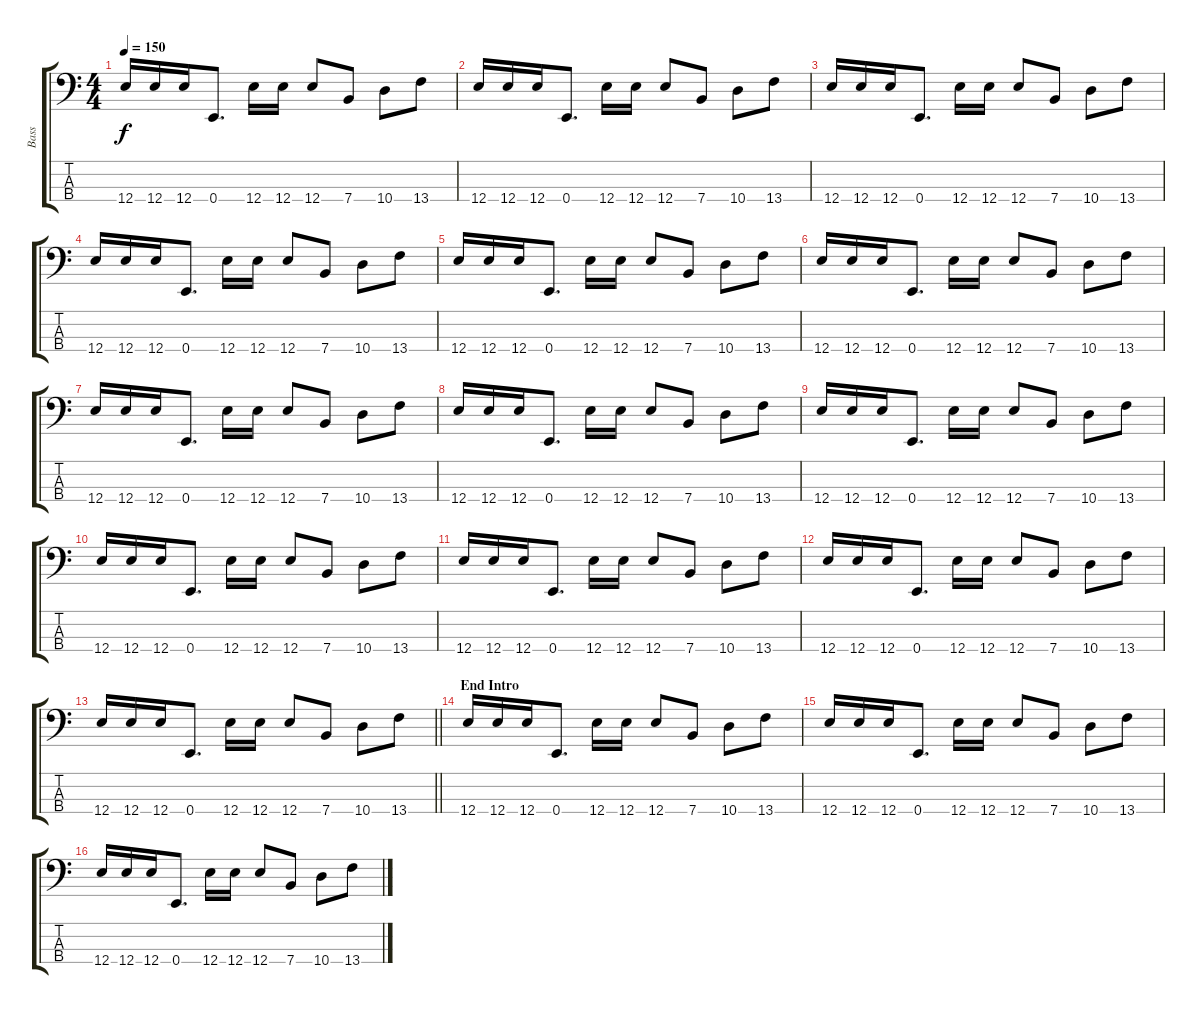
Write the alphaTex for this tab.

\track ("Bass" "Bass") {instrument electricbasspick}
\staff {score tabs}
\tuning (G2 D2 A1 E1) {hide}
\ts (4 4)
\tempo 150
\clef f4
\ks c
12.4.16{dy f} 12.4.16 12.4.16 0.4.8{d} 12.4.16 12.4.16 12.4.8 7.4.8 10.4.8 13.4.8 |
12.4.16 12.4.16 12.4.16 0.4.8{d} 12.4.16 12.4.16 12.4.8 7.4.8 10.4.8 13.4.8 |
12.4.16 12.4.16 12.4.16 0.4.8{d} 12.4.16 12.4.16 12.4.8 7.4.8 10.4.8 13.4.8 |
12.4.16 12.4.16 12.4.16 0.4.8{d} 12.4.16 12.4.16 12.4.8 7.4.8 10.4.8 13.4.8 |
12.4.16 12.4.16 12.4.16 0.4.8{d} 12.4.16 12.4.16 12.4.8 7.4.8 10.4.8 13.4.8 |
12.4.16 12.4.16 12.4.16 0.4.8{d} 12.4.16 12.4.16 12.4.8 7.4.8 10.4.8 13.4.8 |
12.4.16 12.4.16 12.4.16 0.4.8{d} 12.4.16 12.4.16 12.4.8 7.4.8 10.4.8 13.4.8 |
12.4.16 12.4.16 12.4.16 0.4.8{d} 12.4.16 12.4.16 12.4.8 7.4.8 10.4.8 13.4.8 |
12.4.16 12.4.16 12.4.16 0.4.8{d} 12.4.16 12.4.16 12.4.8 7.4.8 10.4.8 13.4.8 |
12.4.16 12.4.16 12.4.16 0.4.8{d} 12.4.16 12.4.16 12.4.8 7.4.8 10.4.8 13.4.8 |
12.4.16 12.4.16 12.4.16 0.4.8{d} 12.4.16 12.4.16 12.4.8 7.4.8 10.4.8 13.4.8 |
12.4.16 12.4.16 12.4.16 0.4.8{d} 12.4.16 12.4.16 12.4.8 7.4.8 10.4.8 13.4.8 |
\barLineRight lightlight
12.4.16 12.4.16 12.4.16 0.4.8{d} 12.4.16 12.4.16 12.4.8 7.4.8 10.4.8 13.4.8 |
\section ("" "End Intro")
12.4.16 12.4.16 12.4.16 0.4.8{d} 12.4.16 12.4.16 12.4.8 7.4.8 10.4.8 13.4.8 |
12.4.16 12.4.16 12.4.16 0.4.8{d} 12.4.16 12.4.16 12.4.8 7.4.8 10.4.8 13.4.8 |
12.4.16 12.4.16 12.4.16 0.4.8{d} 12.4.16 12.4.16 12.4.8 7.4.8 10.4.8 13.4.8
